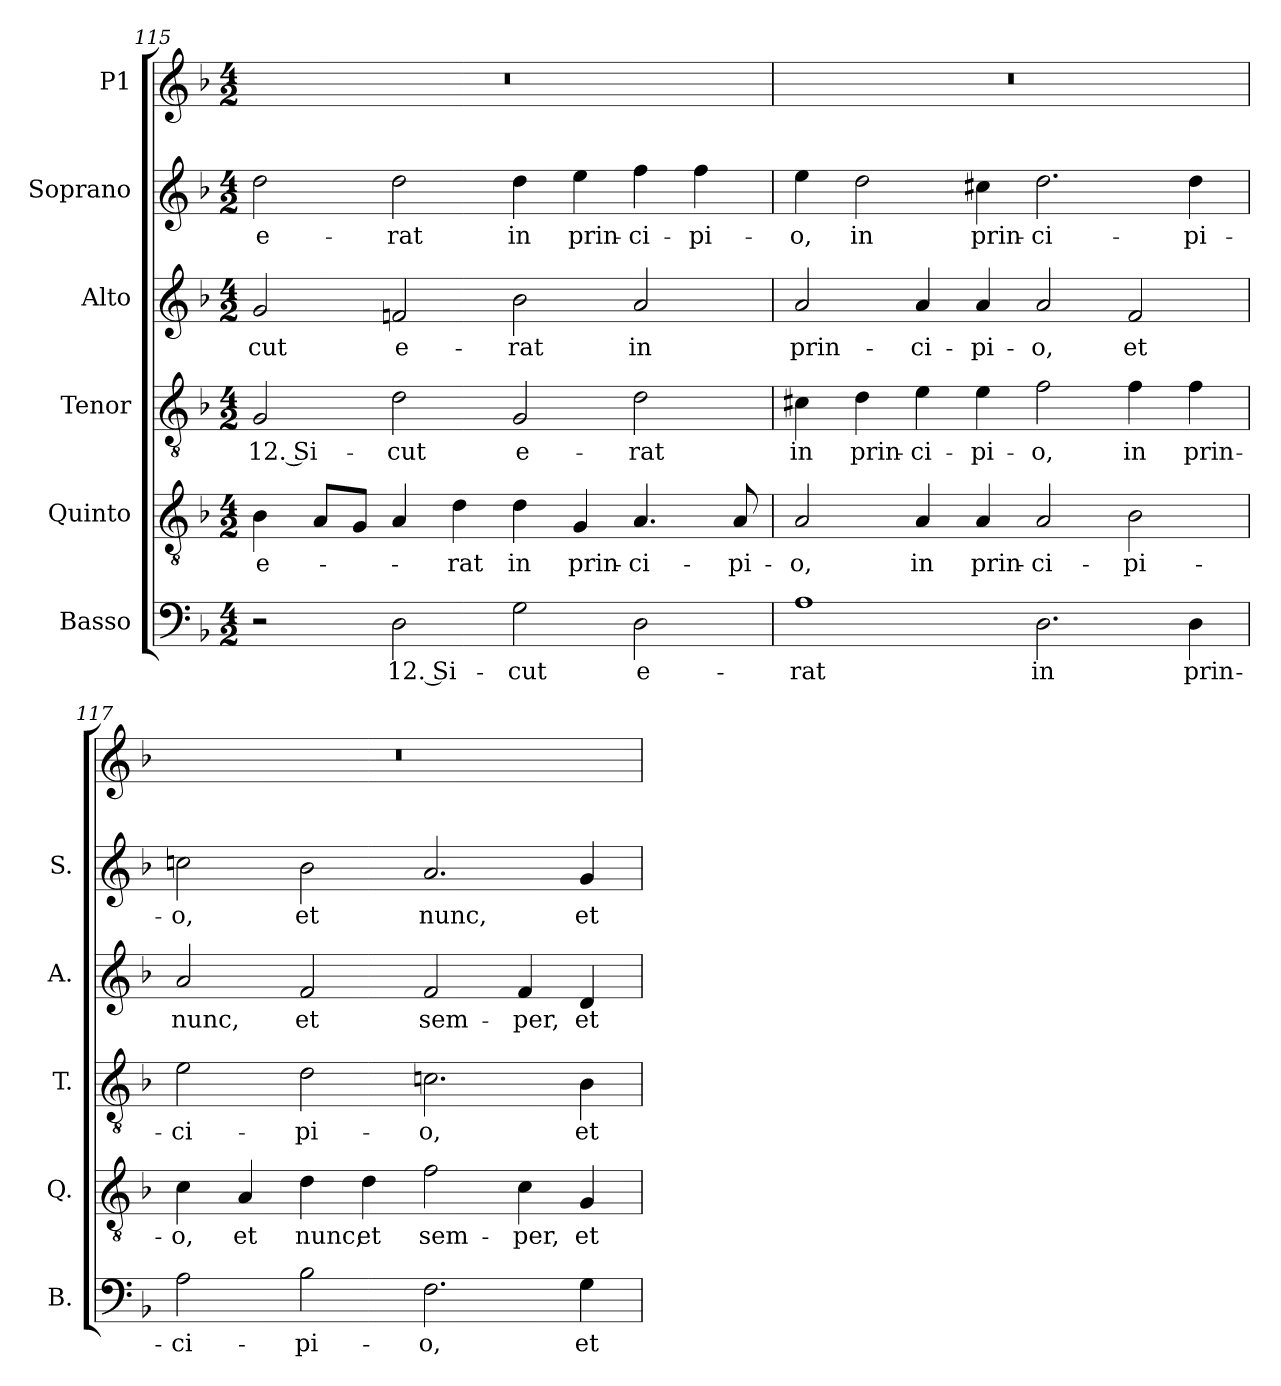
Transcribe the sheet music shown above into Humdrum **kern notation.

**kern	**text	**kern	**text	**kern	**text	**kern	**text	**kern	**text	**kern
*part6	*part6	*part5	*part5	*part4	*part4	*part3	*part3	*part2	*part2	*part1
*staff6	*staff6	*staff5	*staff5	*staff4	*staff4	*staff3	*staff3	*staff2	*staff2	*staff1
*I"Basso	*	*I"Quinto	*	*I"Tenor	*	*I"Alto	*	*I"Soprano	*	*I"P1
*I'B.	*	*I'Q.	*	*I'T.	*	*I'A.	*	*I'S.	*	*
*clefF4	*	*clefGv2	*	*clefGv2	*	*clefG2	*	*clefG2	*	*clefG2
*	*	*ITrd7c12	*	*ITrd7c12	*	*	*	*	*	*
*k[b-]	*	*k[b-]	*	*k[b-]	*	*k[b-]	*	*k[b-]	*	*k[b-]
*F:	*	*F:	*	*F:	*	*F:	*	*F:	*	*F:
*M4/2	*	*M4/2	*	*M4/2	*	*M4/2	*	*M4/2	*	*M4/2
=115	=115	=115	=115	=115	=115	=115	=115	=115	=115	=115
!	!	!	!LO:LY:b:color=#000000	!	!	!	!	!	!	!
!	!	!	!	!	!LO:LY:b:color=#000000	!	!	!	!	!
!	!	!	!	!	!	!	!LO:LY:b:color=#000000	!	!	!
!	!	!	!	!	!	!	!	!	!LO:LY:b:color=#000000	!LO:N:vis=1
2r	.	4BB-i\	e-	2GGi/	12. Si-	2gi/	-cut	2ddi\	e-	0r
.	.	8AAi/L	.	.	.	.	.	.	.	.
.	.	8GGi/J	.	.	.	.	.	.	.	.
!	!LO:LY:b:color=#000000	!	!	!	!	!	!	!	!	!
!	!	!	!	!	!LO:LY:b:color=#000000	!	!	!	!	!
!	!	!	!	!	!	!	!LO:LY:b:color=#000000	!	!	!
!	!	!	!	!	!	!	!	!	!LO:LY:b:color=#000000	!
2Di\	12. Si-	4AAi/	.	2Di\	-cut	2fni/	e-	2ddi\	-rat	.
!	!	!	!LO:LY:b:color=#000000	!	!	!	!	!	!	!
.	.	4Di\	-rat	.	.	.	.	.	.	.
!	!LO:LY:b:color=#000000	!	!	!	!	!	!	!	!	!
!	!	!	!LO:LY:b:color=#000000	!	!	!	!	!	!	!
!	!	!	!	!	!LO:LY:b:color=#000000	!	!	!	!	!
!	!	!	!	!	!	!	!LO:LY:b:color=#000000	!	!	!
!	!	!	!	!	!	!	!	!	!LO:LY:b:color=#000000	!
2Gi\	-cut	4Di\	in	2GGi/	e-	2b-i\	-rat	4ddi\	in	.
!	!	!	!LO:LY:b:color=#000000	!	!	!	!	!	!	!
!	!	!	!	!	!	!	!	!	!LO:LY:b:color=#000000	!
.	.	4GGi/	prin-	.	.	.	.	4eei\	prin-	.
!	!LO:LY:b:color=#000000	!	!	!	!	!	!	!	!	!
!	!	!	!LO:LY:b:color=#000000	!	!	!	!	!	!	!
!	!	!	!	!	!LO:LY:b:color=#000000	!	!	!	!	!
!	!	!	!	!	!	!	!LO:LY:b:color=#000000	!	!	!
!	!	!	!	!	!	!	!	!	!LO:LY:b:color=#000000	!
2Di\	e-	4.AAi/	-ci-	2Di\	-rat	2ai/	in	4ffi\	-ci-	.
!	!	!	!	!	!	!	!	!	!LO:LY:b:color=#000000	!
.	.	.	.	.	.	.	.	4ffi\	-pi-	.
!	!	!	!LO:LY:b:color=#000000	!	!	!	!	!	!	!
.	.	8AAi/	-pi-	.	.	.	.	.	.	.
=116	=116	=116	=116	=116	=116	=116	=116	=116	=116	=116
!	!LO:LY:b:color=#000000	!	!	!	!	!	!	!	!	!
!	!	!	!LO:LY:b:color=#000000	!	!	!	!	!	!	!
!	!	!	!	!	!LO:LY:b:color=#000000	!	!	!	!	!
!	!	!	!	!	!	!	!LO:LY:b:color=#000000	!	!	!
!	!	!	!	!	!	!	!	!	!LO:LY:b:color=#000000	!LO:N:vis=1
1Ai	-rat	2AAi/	-o,	4C#Xi\	in	2ai/	prin-	4eei\	-o,	0r
!	!	!	!	!	!LO:LY:b:color=#000000	!	!	!	!	!
!	!	!	!	!	!	!	!	!	!LO:LY:b:color=#000000	!
.	.	.	.	4Di\	prin-	.	.	2ddi\	in	.
!	!	!	!LO:LY:b:color=#000000	!	!	!	!	!	!	!
!	!	!	!	!	!LO:LY:b:color=#000000	!	!	!	!	!
!	!	!	!	!	!	!	!LO:LY:b:color=#000000	!	!	!
.	.	4AAi/	in	4Ei\	-ci-	4ai/	-ci-	.	.	.
!	!	!	!LO:LY:b:color=#000000	!	!	!	!	!	!	!
!	!	!	!	!	!LO:LY:b:color=#000000	!	!	!	!	!
!	!	!	!	!	!	!	!LO:LY:b:color=#000000	!	!	!
!	!	!	!	!	!	!	!	!	!LO:LY:b:color=#000000	!
.	.	4AAi/	prin-	4Ei\	-pi-	4ai/	-pi-	4cc#Xi\	prin-	.
!	!LO:LY:b:color=#000000	!	!	!	!	!	!	!	!	!
!	!	!	!LO:LY:b:color=#000000	!	!	!	!	!	!	!
!	!	!	!	!	!LO:LY:b:color=#000000	!	!	!	!	!
!	!	!	!	!	!	!	!LO:LY:b:color=#000000	!	!	!
!	!	!	!	!	!	!	!	!	!LO:LY:b:color=#000000	!
2.Di\	in	2AAi/	-ci-	2Fi\	-o,	2ai/	-o,	2.ddi\	-ci-	.
!	!	!	!LO:LY:b:color=#000000	!	!	!	!	!	!	!
!	!	!	!	!	!LO:LY:b:color=#000000	!	!	!	!	!
!	!	!	!	!	!	!	!LO:LY:b:color=#000000	!	!	!
.	.	2BB-i\	-pi-	4Fi\	in	2fi/	et	.	.	.
!	!LO:LY:b:color=#000000	!	!	!	!	!	!	!	!	!
!	!	!	!	!	!LO:LY:b:color=#000000	!	!	!	!	!
!	!	!	!	!	!	!	!	!	!LO:LY:b:color=#000000	!
4Di\	prin-	.	.	4Fi\	prin-	.	.	4ddi\	-pi-	.
=117	=117	=117	=117	=117	=117	=117	=117	=117	=117	=117
!	!LO:LY:b:color=#000000	!	!	!	!	!	!	!	!	!
!	!	!	!LO:LY:b:color=#000000	!	!	!	!	!	!	!
!	!	!	!	!	!LO:LY:b:color=#000000	!	!	!	!	!
!	!	!	!	!	!	!	!LO:LY:b:color=#000000	!	!	!
!	!	!	!	!	!	!	!	!	!LO:LY:b:color=#000000	!LO:N:vis=1
2Ai\	-ci-	4Ci\	-o,	2Ei\	-ci-	2ai/	nunc,	2ccni\	-o,	0r
!	!	!	!LO:LY:b:color=#000000	!	!	!	!	!	!	!
.	.	4AAi/	et	.	.	.	.	.	.	.
!	!LO:LY:b:color=#000000	!	!	!	!	!	!	!	!	!
!	!	!	!LO:LY:b:color=#000000	!	!	!	!	!	!	!
!	!	!	!	!	!LO:LY:b:color=#000000	!	!	!	!	!
!	!	!	!	!	!	!	!LO:LY:b:color=#000000	!	!	!
!	!	!	!	!	!	!	!	!	!LO:LY:b:color=#000000	!
2B-i\	-pi-	4Di\	nunc,	2Di\	-pi-	2fi/	et	2b-i\	et	.
!	!	!	!LO:LY:b:color=#000000	!	!	!	!	!	!	!
.	.	4Di\	et	.	.	.	.	.	.	.
!	!LO:LY:b:color=#000000	!	!	!	!	!	!	!	!	!
!	!	!	!LO:LY:b:color=#000000	!	!	!	!	!	!	!
!	!	!	!	!	!LO:LY:b:color=#000000	!	!	!	!	!
!	!	!	!	!	!	!	!LO:LY:b:color=#000000	!	!	!
!	!	!	!	!	!	!	!	!	!LO:LY:b:color=#000000	!
2.Fi\	-o,	2Fi\	sem-	2.Cni\	-o,	2fi/	sem-	2.ai/	nunc,	.
!	!	!	!LO:LY:b:color=#000000	!	!	!	!	!	!	!
!	!	!	!	!	!	!	!LO:LY:b:color=#000000	!	!	!
.	.	4Ci\	-per,	.	.	4fi/	-per,	.	.	.
!	!LO:LY:b:color=#000000	!	!	!	!	!	!	!	!	!
!	!	!	!LO:LY:b:color=#000000	!	!	!	!	!	!	!
!	!	!	!	!	!LO:LY:b:color=#000000	!	!	!	!	!
!	!	!	!	!	!	!	!LO:LY:b:color=#000000	!	!	!
!	!	!	!	!	!	!	!	!	!LO:LY:b:color=#000000	!
4Gi\	et	4GGi/	et	4BB-i\	et	4di/	et	4gi/	et	.
=	=	=	=	=	=	=	=	=	=	=
*-	*-	*-	*-	*-	*-	*-	*-	*-	*-	*-
